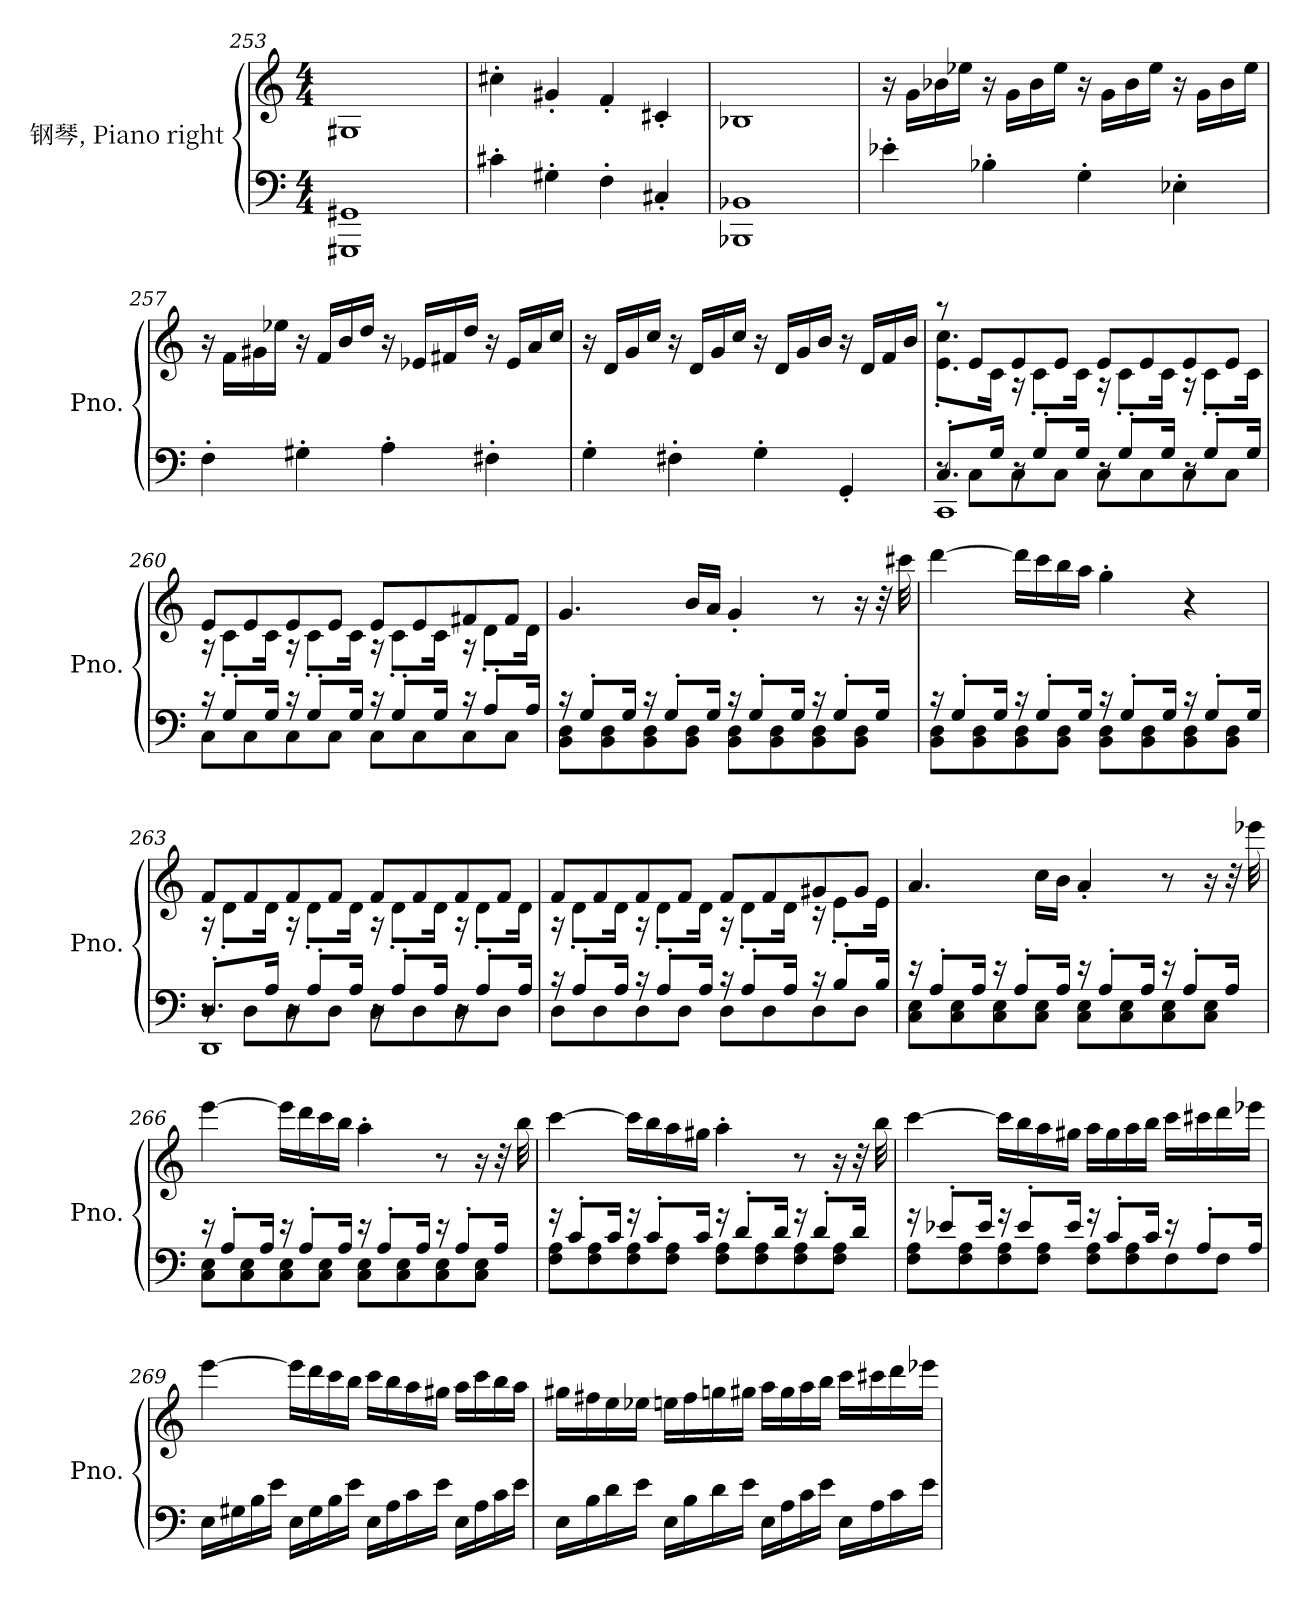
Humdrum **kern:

**kern	**kern
*part1	*part1
*staff2	*staff1
*I"钢琴, Piano right	*
*I'Pno.	*
*clefF4	*clefG2
*k[]	*k[]
*M4/4	*M4/4
*MM126	*MM126
=253	=253
1GGG#X 1GG#X	1G#X
=254	=254
*	*MM142
4c#X'\	4cc#X'\
*	*MM130
4G#X'\	4g#X'/
*	*MM115
4F'\	4f'/
*	*MM89
4C#X'/	4c#X'/
=255	=255
*	*MM125
1BBB-X 1BB-X	1B-X
=256	=256
*	*MM157
4e-X'\	16r
.	16g\LL
.	16b-X\
.	16ee-X\JJ
4B-X'\	16r
.	16g\LL
.	16b-\
.	16ee-\JJ
4G'\	16r
.	16g\LL
.	16b-\
.	16ee-\JJ
*	*MM154
4E-X'\	16r
.	16g\LL
.	16b-\
.	16ee-\JJ
!!LO:LB:g=z
=257	=257
*	*MM157
4F'\	16r
.	16f\LL
.	16g#X\
.	16ee-X\JJ
*	*MM158
4G#X'\	16r
.	16f/LL
.	16b/
.	16dd/JJ
*	*MM157
4A'\	16r
.	16e-X/LL
.	16f#X/
.	16dd/JJ
*	*MM154
4F#X'\	16r
.	16e-/LL
.	16a/
.	16cc/JJ
=258	=258
4G'\	16r
.	16d/LL
.	16g/
.	16cc/JJ
*	*MM152
4F#X'\	16r
.	16d/LL
.	16g/
.	16cc/JJ
*	*MM154
4G'\	16r
.	16d/LL
.	16g/
.	16b/JJ
*	*MM151
4GG'/	16r
.	16d/LL
.	16f/
*	*MM121
.	16b/JJ
!!LO:PB:g=z
=259	=259
*	*MM160
*^	*^
*	*^	*	*
8.C'/L	8r	1CC	8r	8.e\' 8.cc\'L
.	8C\L	.	8e/L	.
16G/Jk	.	.	.	16c\Jk
*	*	*	*MM162	*
16r	8C\	.	8e/	16r
8G'/L	.	.	.	8c'\L
.	8C\J	.	8e/J	.
16G/Jk	.	.	.	16c\Jk
16r	8C\L	.	8e/L	16r
8G'/L	.	.	.	8c'\L
.	8C\	.	8e/	.
16G/Jk	.	.	.	16c\Jk
*	*	*	*MM160	*
16r	8C\	.	8e/	16r
8G'/L	.	.	.	8c'\L
.	8C\J	.	8e/J	.
16G/Jk	.	.	.	16c\Jk
*	*v	*v	*	*
=260	=260	=260	=260
16r	8C\L	8e/L	16r
8G'/L	.	.	8c'\L
.	8C\	8e/	.
16G/Jk	.	.	16c\Jk
*	*	*MM162	*
16r	8C\	8e/	16r
8G'/L	.	.	8c'\L
.	8C\J	8e/J	.
16G/Jk	.	.	16c\Jk
16r	8C\L	8e/L	16r
8G'/L	.	.	8c'\L
.	8C\	8e/	.
16G/Jk	.	.	16c\Jk
16r	8C\	8f#X/	16r
8A'/L	.	.	8d'\L
.	8C\J	8f#/J	.
16A/Jk	.	.	16d\Jk
*	*	*v	*v
!!LO:LB:g=z
=261	=261	=261
16r	8BB\ 8D\L	4.g/
8G'/L	.	.
.	8BB\ 8D\	.
16G/Jk	.	.
16r	8BB\ 8D\	.
8G'/L	.	.
.	8BB\ 8D\J	16b/LL
16G/Jk	.	16a/JJ
16r	8BB\ 8D\L	4g'/
8G'/L	.	.
.	8BB\ 8D\	.
16G/Jk	.	.
16r	8BB\ 8D\	8r
8G'/L	.	.
*	*	*MM156
.	8BB\ 8D\J	16r
16G/Jk	.	32r
.	.	32ccc#X\
=262	=262	=262
*	*	*MM160
16r	8BB\ 8D\L	[4ddd\
8G'/L	.	.
.	8BB\ 8D\	.
16G/Jk	.	.
16r	8BB\ 8D\	16ddd\LL]
8G'/L	.	16ccc\
.	8BB\ 8D\J	16bb\
16G/Jk	.	16aa\JJ
16r	8BB\ 8D\L	4gg'\
8G'/L	.	.
.	8BB\ 8D\	.
16G/Jk	.	.
16r	8BB\ 8D\	4r
8G'/L	.	.
.	8BB\ 8D\J	.
16G/Jk	.	.
*v	*v	*
!!LO:LB:g=z
=263	=263
*	*MM160
*^	*^
*	*^	*	*
8.D'/L	8r	1DD	8f/L	16r
.	.	.	.	8d'\L
.	8D\L	.	8f/	.
16A/Jk	.	.	.	16d\Jk
*	*	*	*MM162	*
16r	8D\	.	8f/	16r
8A'/L	.	.	.	8d'\L
.	8D\J	.	8f/J	.
16A/Jk	.	.	.	16d\Jk
16r	8D\L	.	8f/L	16r
8A'/L	.	.	.	8d'\L
.	8D\	.	8f/	.
16A/Jk	.	.	.	16d\Jk
*	*	*	*MM159	*
16r	8D\	.	8f/	16r
8A'/L	.	.	.	8d'\L
.	8D\J	.	8f/J	.
16A/Jk	.	.	.	16d\Jk
*v	*v	*v	*	*
=264	=264	=264
*	*MM160	*
*^	*	*
16r	8D\L	8f/L	16r
8A'/L	.	.	8d'\L
.	8D\	8f/	.
16A/Jk	.	.	16d\Jk
*	*	*MM162	*
16r	8D\	8f/	16r
8A'/L	.	.	8d'\L
.	8D\J	8f/J	.
16A/Jk	.	.	16d\Jk
16r	8D\L	8f/L	16r
8A'/L	.	.	8d'\L
.	8D\	8f/	.
16A/Jk	.	.	16d\Jk
16r	8D\	8g#X/	16r
8B'/L	.	.	8e'\L
.	8D\J	8g#/J	.
16B/Jk	.	.	16e\Jk
*	*	*v	*v
!!LO:LB:g=z
=265	=265	=265
*	*	*MM160
16r	8C\ 8E\L	4.a/
8A'/L	.	.
.	8C\ 8E\	.
16A/Jk	.	.
16r	8C\ 8E\	.
8A'/L	.	.
.	8C\ 8E\J	16cc\LL
16A/Jk	.	16b\JJ
16r	8C\ 8E\L	4a'/
8A'/L	.	.
.	8C\ 8E\	.
16A/Jk	.	.
16r	8C\ 8E\	8r
8A'/L	.	.
*	*	*MM156
.	8C\ 8E\J	16r
16A/Jk	.	32r
.	.	32eee-X\
=266	=266	=266
*	*	*MM160
16r	8C\ 8E\L	[4eee\
8A'/L	.	.
.	8C\ 8E\	.
16A/Jk	.	.
16r	8C\ 8E\	16eee\LL]
8A'/L	.	16ddd\
.	8C\ 8E\J	16ccc\
16A/Jk	.	16bb\JJ
16r	8C\ 8E\L	4aa'\
8A'/L	.	.
.	8C\ 8E\	.
16A/Jk	.	.
16r	8C\ 8E\	8r
8A'/L	.	.
*	*	*MM156
.	8C\ 8E\J	16r
16A/Jk	.	32r
.	.	32bb\
!!LO:LB:g=z
=267	=267	=267
*	*	*MM160
16r	8F\ 8A\L	[4ccc\
8c'/L	.	.
.	8F\ 8A\	.
16c/Jk	.	.
16r	8F\ 8A\	16ccc\LL]
8c'/L	.	16bb\
.	8F\ 8A\J	16aa\
16c/Jk	.	16gg#X\JJ
16r	8F\ 8A\L	4aa'\
8d'/L	.	.
.	8F\ 8A\	.
16d/Jk	.	.
16r	8F\ 8A\	8r
8d'/L	.	.
*	*	*MM156
.	8F\ 8A\J	16r
16d/Jk	.	32r
*	*	*MM104
.	.	32bb\
=268	=268	=268
*	*	*MM160
16r	8F\ 8A\L	[4ccc\
8e-X'/L	.	.
.	8F\ 8A\	.
16e-/Jk	.	.
16r	8F\ 8A\	16ccc\LL]
8e-'/L	.	16bb\
.	8F\ 8A\J	16aa\
16e-/Jk	.	16gg#X\JJ
16r	8F\ 8A\L	16aa\LL
8c'/L	.	16gg#\
*	*	*MM159
.	8F\ 8A\	16aa\
16c/Jk	.	16bb\JJ
*	*	*MM158
16r	8F\	16ccc\LL
8A'/L	.	16ccc#X\
*	*	*MM145
.	8F\J	16ddd\
*	*	*MM115
16A/Jk	.	16eee-X\JJ
*v	*v	*
!!LO:LB:g=z
=269	=269
*	*MM155
16E\LL	[4eee\
16G#X\	.
16B\	.
16e\JJ	.
16E\LL	16eee\LL]
16G#\	16ddd\
16B\	16ccc\
16e\JJ	16bb\JJ
16E\LL	16ccc\LL
16A\	16bb\
16c\	16aa\
16e\JJ	16gg#X\JJ
16E\LL	16aa\LL
16A\	16ccc\
16c\	16bb\
16e\JJ	16aa\JJ
=270	=270
16E\LL	16gg#X\LL
16B\	16ff#X\
16d\	16ee\
16e\JJ	16ee-X\JJ
16E\LL	16een\LL
*	*MM159
16B\	16ff#\
16d\	16ggn\
16e\JJ	16gg#X\JJ
16E\LL	16aa\LL
16A\	16gg#\
16c\	16aa\
16e\JJ	16bb\JJ
16E\LL	16ccc\LL
16A\	16ccc#X\
*	*MM149
16c\	16ddd\
*	*MM134
16e\JJ	16eee-X\JJ
=	=
*-	*-
